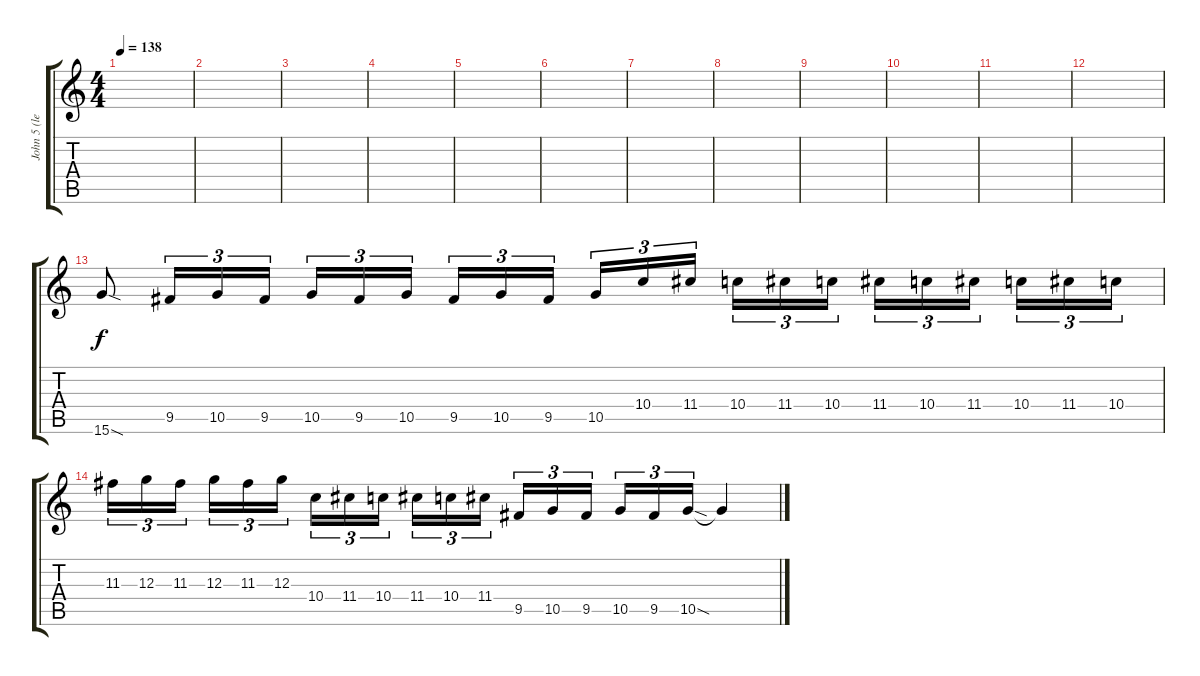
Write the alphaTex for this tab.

\track ("John 5 (lead 2)" "John 5 (le") {instrument distortionguitar}
\staff {score tabs}
\tuning (E4 B3 G3 D3 A2 E2) {hide}
\ts (4 4)
\tempo 138
\clef g2
\ks c
|
|
|
|
|
|
|
|
|
|
|
|
15.6{sod}.8 9.5.16{tu (3 2)} 10.5.16{tu (3 2)} 9.5.16{tu (3 2)} 10.5.16{tu (3 2)} 9.5.16{tu (3 2)} 10.5.16{tu (3 2) beam splitsecondary} 9.5.16{tu (3 2)} 10.5.16{tu (3 2)} 9.5.16{tu (3 2)} 10.5.16{tu (3 2)} 10.4.16{tu (3 2)} 11.4.16{tu (3 2) beam splitsecondary} 10.4.16{tu (3 2)} 11.4.16{tu (3 2)} 10.4.16{tu (3 2)} 11.4.16{tu (3 2)} 10.4.16{tu (3 2)} 11.4.16{tu (3 2) beam splitsecondary} 10.4.16{tu (3 2)} 11.4.16{tu (3 2)} 10.4.16{tu (3 2)} |
11.3.16{tu (3 2)} 12.3.16{tu (3 2)} 11.3.16{tu (3 2) beam splitsecondary} 12.3.16{tu (3 2)} 11.3.16{tu (3 2)} 12.3.16{tu (3 2)} 10.4.16{tu (3 2)} 11.4.16{tu (3 2)} 10.4.16{tu (3 2) beam splitsecondary} 11.4.16{tu (3 2)} 10.4.16{tu (3 2)} 11.4.16{tu (3 2)} 9.5.16{tu (3 2)} 10.5.16{tu (3 2)} 9.5.16{tu (3 2) beam splitsecondary} 10.5.16{tu (3 2)} 9.5.16{tu (3 2)} 10.5{sod}.16{tu (3 2)} 10.5{t}.4
